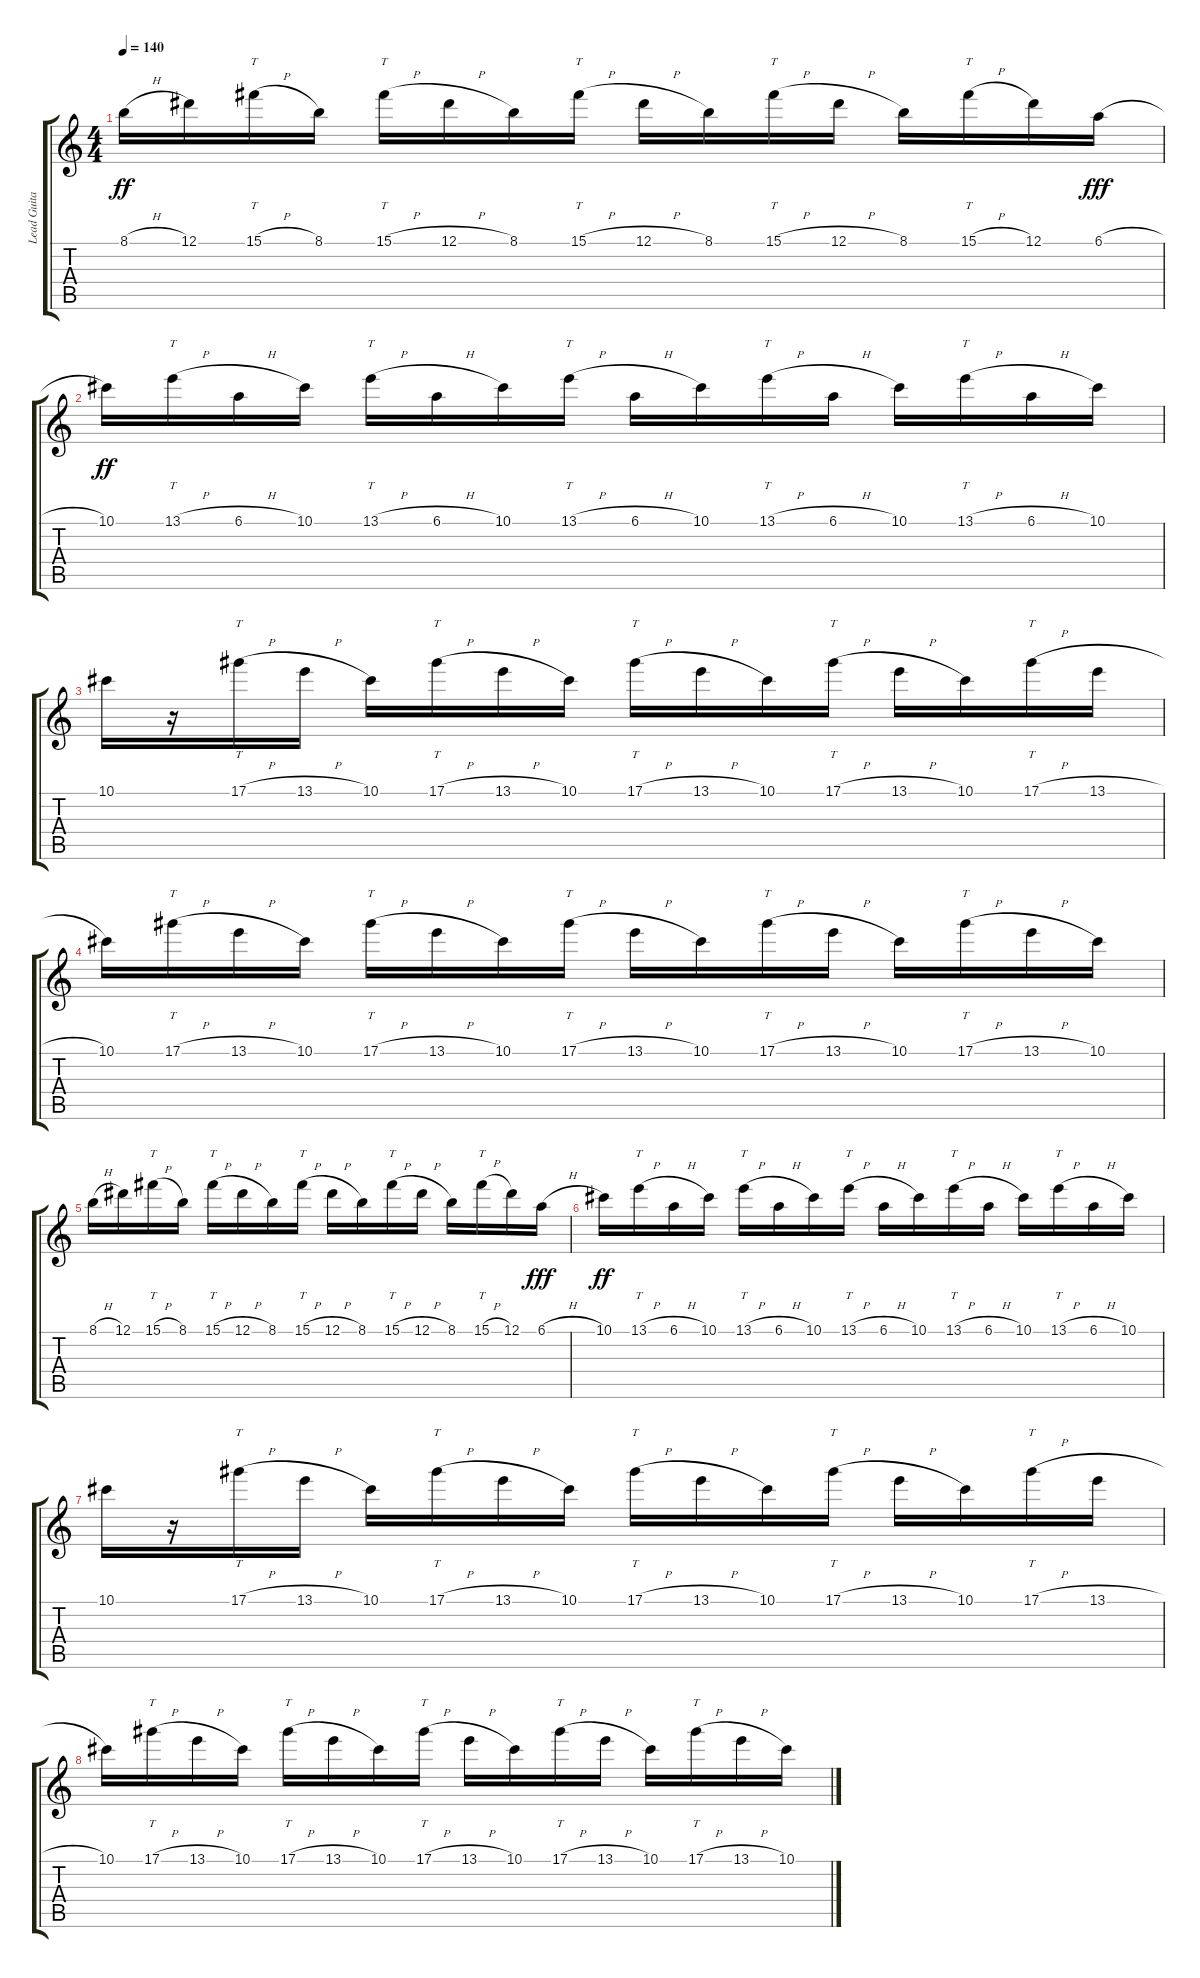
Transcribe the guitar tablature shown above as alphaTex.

\track ("Lead Guitar" "Lead Guita") {instrument overdrivenguitar}
\staff {score tabs}
\tuning (Eb4 Bb3 Gb3 Db3 Ab2 Eb2) {hide}
\ts (4 4)
\tempo 140
\clef g2
\ks c
8.1{h}.16{dy ff} 12.1.16 15.1{h}.16{tt} 8.1.16 15.1{h}.16{tt} 12.1{h}.16 8.1.16 15.1{h}.16{tt} 12.1{h}.16 8.1.16 15.1{h}.16{tt} 12.1{h}.16 8.1.16 15.1{h}.16{tt} 12.1.16 6.1{h}.16{dy fff} |
10.1.16{dy ff} 13.1{h}.16{tt} 6.1{h}.16 10.1.16 13.1{h}.16{tt} 6.1{h}.16 10.1.16 13.1{h}.16{tt} 6.1{h}.16 10.1.16 13.1{h}.16{tt} 6.1{h}.16 10.1.16 13.1{h}.16{tt} 6.1{h}.16 10.1.16 |
10.1.16 r.16 17.1{h}.16{tt} 13.1{h}.16 10.1.16 17.1{h}.16{tt} 13.1{h}.16 10.1.16 17.1{h}.16{tt} 13.1{h}.16 10.1.16 17.1{h}.16{tt} 13.1{h}.16 10.1.16 17.1{h}.16{tt} 13.1{h}.16 |
10.1.16 17.1{h}.16{tt} 13.1{h}.16 10.1.16 17.1{h}.16{tt} 13.1{h}.16 10.1.16 17.1{h}.16{tt} 13.1{h}.16 10.1.16 17.1{h}.16{tt} 13.1{h}.16 10.1.16 17.1{h}.16{tt} 13.1{h}.16 10.1.16 |
8.1{h}.16 12.1.16 15.1{h}.16{tt} 8.1.16 15.1{h}.16{tt} 12.1{h}.16 8.1.16 15.1{h}.16{tt} 12.1{h}.16 8.1.16 15.1{h}.16{tt} 12.1{h}.16 8.1.16 15.1{h}.16{tt} 12.1.16 6.1{h}.16{dy fff} |
10.1.16{dy ff} 13.1{h}.16{tt} 6.1{h}.16 10.1.16 13.1{h}.16{tt} 6.1{h}.16 10.1.16 13.1{h}.16{tt} 6.1{h}.16 10.1.16 13.1{h}.16{tt} 6.1{h}.16 10.1.16 13.1{h}.16{tt} 6.1{h}.16 10.1.16 |
10.1.16 r.16 17.1{h}.16{tt} 13.1{h}.16 10.1.16 17.1{h}.16{tt} 13.1{h}.16 10.1.16 17.1{h}.16{tt} 13.1{h}.16 10.1.16 17.1{h}.16{tt} 13.1{h}.16 10.1.16 17.1{h}.16{tt} 13.1{h}.16 |
10.1.16 17.1{h}.16{tt} 13.1{h}.16 10.1.16 17.1{h}.16{tt} 13.1{h}.16 10.1.16 17.1{h}.16{tt} 13.1{h}.16 10.1.16 17.1{h}.16{tt} 13.1{h}.16 10.1.16 17.1{h}.16{tt} 13.1{h}.16 10.1.16
